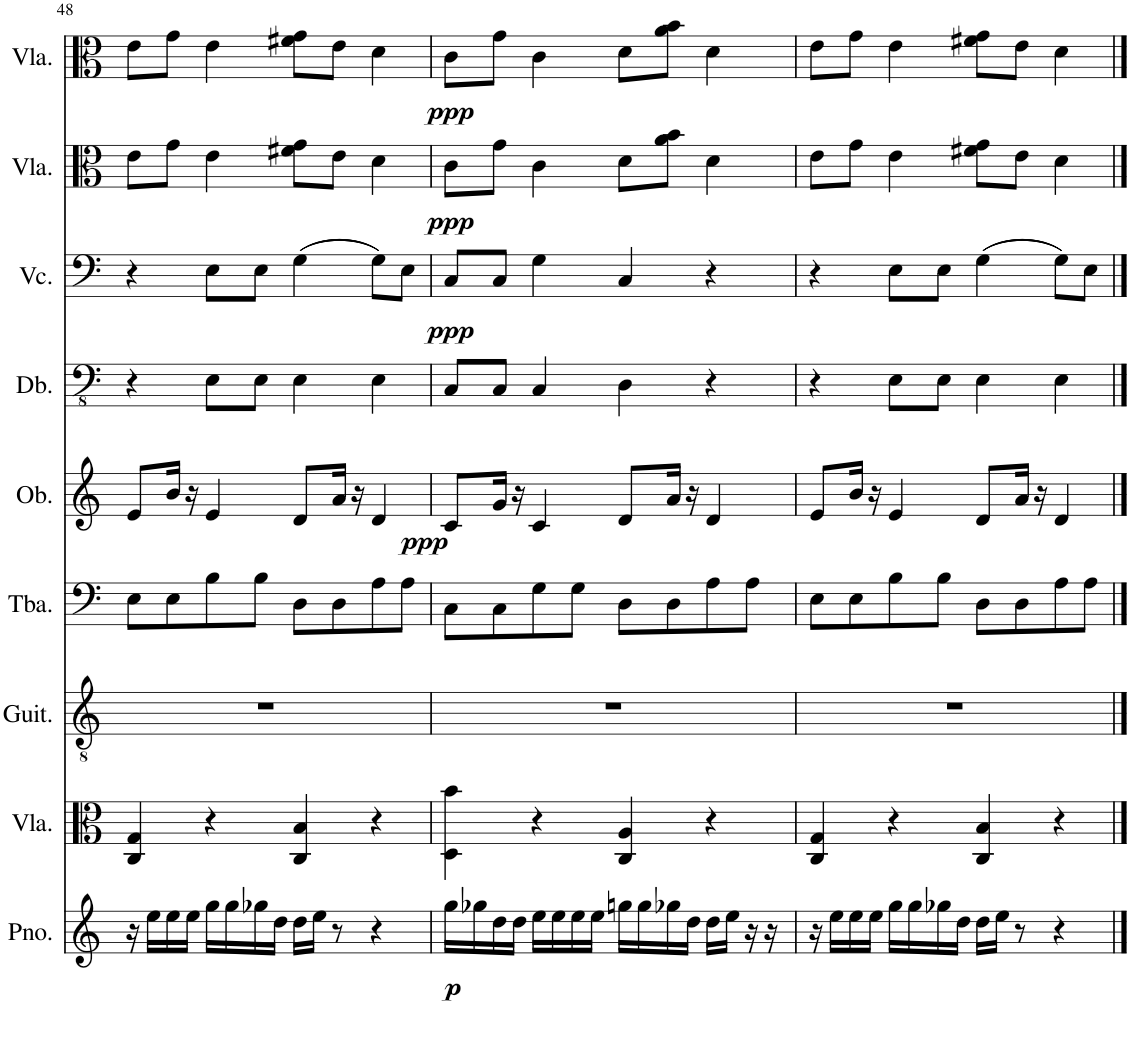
**kern	**dynam	**kern	**kern	**kern	**kern	**dynam	**kern	**kern	**dynam	**kern	**dynam	**kern	**dynam
*part9	*part9	*part8	*part7	*part6	*part5	*part5	*part4	*part3	*part3	*part2	*part2	*part1	*part1
*staff9	*staff9	*staff8	*staff7	*staff6	*staff5	*staff5	*staff4	*staff3	*staff3	*staff2	*staff2	*staff1	*staff1
*I"Piano	*	*I"Viola	*I"Classical Guitar	*I"Tuba	*I"Oboe	*	*I"Double Bass	*I"Violoncello	*	*I"Viola	*	*I"Viola	*
*I'Pno.	*	*I'Vla.	*I'Guit.	*I'Tba.	*I'Ob.	*	*I'Db.	*I'Vc.	*	*I'Vla.	*	*I'Vla.	*
!!LO:PB:g=z
*clefG2	*	*clefC3	*clefGv2	*clefF4	*clefG2	*	*clefFv4	*clefF4	*	*clefC3	*	*clefC3	*
*	*	*	*	*	*	*	*Trd7c12	*	*	*	*	*	*
*k[]	*	*k[]	*k[]	*k[]	*k[]	*	*k[]	*k[]	*	*k[]	*	*k[]	*
*M4/4	*	*M4/4	*M4/4	*M4/4	*M4/4	*	*M4/4	*M4/4	*	*M4/4	*	*M4/4	*
=48	=48	=48	=48	=48	=48	=48	=48	=48	=48	=48	=48	=48	=48
16r	.	4C/ 4G/	1r	8E\L	8e/L	.	4r	4r	.	8e\L	.	8e\L	.
16ee\LL	.	.	.	.	.	.	.	.	.	.	.	.	.
16ee\	.	.	.	8E\	16b/Jk	.	.	.	.	8g\J	.	8g\J	.
16ee\JJ	.	.	.	.	16r	.	.	.	.	.	.	.	.
16gg\LL	.	4r	.	8B\	4e/	.	8EE\L	8E\L	.	4e\	.	4e\	.
16gg\	.	.	.	.	.	.	.	.	.	.	.	.	.
16gg-X\	.	.	.	8B\J	.	.	8EE\J	8E\J	.	.	.	.	.
16dd\JJ	.	.	.	.	.	.	.	.	.	.	.	.	.
16dd\LL	.	4C/ 4B/	.	8D\L	8d/L	.	4EE\	((4G\	.	8f#X\ 8g\L	.	8f#X\ 8g\L	.
16ee\JJ	.	.	.	.	.	.	.	.	.	.	.	.	.
8r	.	.	.	8D\	16a/Jk	.	.	.	.	8e\J	.	8e\J	.
.	.	.	.	.	16r	.	.	.	.	.	.	.	.
4r	.	4r	.	8A\	4d/	.	4EE\	8G\L))	.	4d\	.	4d\	.
.	.	.	.	8A\J	.	.	.	8E\J	.	.	.	.	.
=49	=49	=49	=49	=49	=49	=49	=49	=49	=49	=49	=49	=49	=49
!	!LO:DY:b	!	!	!	!	!LO:DY:b	!	!	!LO:DY:b	!	!LO:DY:b	!	!LO:DY:b
16gg\LL	p	4D\ 4b\	1r	8C\L	8c/L	ppp	8CC/L	8C/L	ppp	8c\L	ppp	8c\L	ppp
16gg-X\	.	.	.	.	.	.	.	.	.	.	.	.	.
16dd\	.	.	.	8C\	16g/Jk	.	8CC/J	8C/J	.	8g\J	.	8g\J	.
16dd\JJ	.	.	.	.	16r	.	.	.	.	.	.	.	.
16ee\LL	.	4r	.	8G\	4c/	.	4CC/	4G\	.	4c\	.	4c\	.
16ee\	.	.	.	.	.	.	.	.	.	.	.	.	.
16ee\	.	.	.	8G\J	.	.	.	.	.	.	.	.	.
16ee\JJ	.	.	.	.	.	.	.	.	.	.	.	.	.
16ggn\LL	.	4C/ 4A/	.	8D\L	8d/L	.	4DD\	4C/	.	8d\L	.	8d\L	.
16gg\	.	.	.	.	.	.	.	.	.	.	.	.	.
16gg-X\	.	.	.	8D\	16a/Jk	.	.	.	.	8a\ 8b\J	.	8a\ 8b\J	.
16dd\JJ	.	.	.	.	16r	.	.	.	.	.	.	.	.
16dd\LL	.	4r	.	8A\	4d/	.	4r	4r	.	4d\	.	4d\	.
16ee\JJ	.	.	.	.	.	.	.	.	.	.	.	.	.
16r	.	.	.	8A\J	.	.	.	.	.	.	.	.	.
16r	.	.	.	.	.	.	.	.	.	.	.	.	.
=50	=50	=50	=50	=50	=50	=50	=50	=50	=50	=50	=50	=50	=50
16r	.	4C/ 4G/	1r	8E\L	8e/L	.	4r	4r	.	8e\L	.	8e\L	.
16ee\LL	.	.	.	.	.	.	.	.	.	.	.	.	.
16ee\	.	.	.	8E\	16b/Jk	.	.	.	.	8g\J	.	8g\J	.
16ee\JJ	.	.	.	.	16r	.	.	.	.	.	.	.	.
16gg\LL	.	4r	.	8B\	4e/	.	8EE\L	8E\L	.	4e\	.	4e\	.
16gg\	.	.	.	.	.	.	.	.	.	.	.	.	.
16gg-X\	.	.	.	8B\J	.	.	8EE\J	8E\J	.	.	.	.	.
16dd\JJ	.	.	.	.	.	.	.	.	.	.	.	.	.
16dd\LL	.	4C/ 4B/	.	8D\L	8d/L	.	4EE\	((4G\	.	8f#X\ 8g\L	.	8f#X\ 8g\L	.
16ee\JJ	.	.	.	.	.	.	.	.	.	.	.	.	.
8r	.	.	.	8D\	16a/Jk	.	.	.	.	8e\J	.	8e\J	.
.	.	.	.	.	16r	.	.	.	.	.	.	.	.
4r	.	4r	.	8A\	4d/	.	4EE\	8G\L))	.	4d\	.	4d\	.
.	.	.	.	8A\J	.	.	.	8E\J	.	.	.	.	.
==	==	==	==	==	==	==	==	==	==	==	==	==	==
*-	*-	*-	*-	*-	*-	*-	*-	*-	*-	*-	*-	*-	*-
